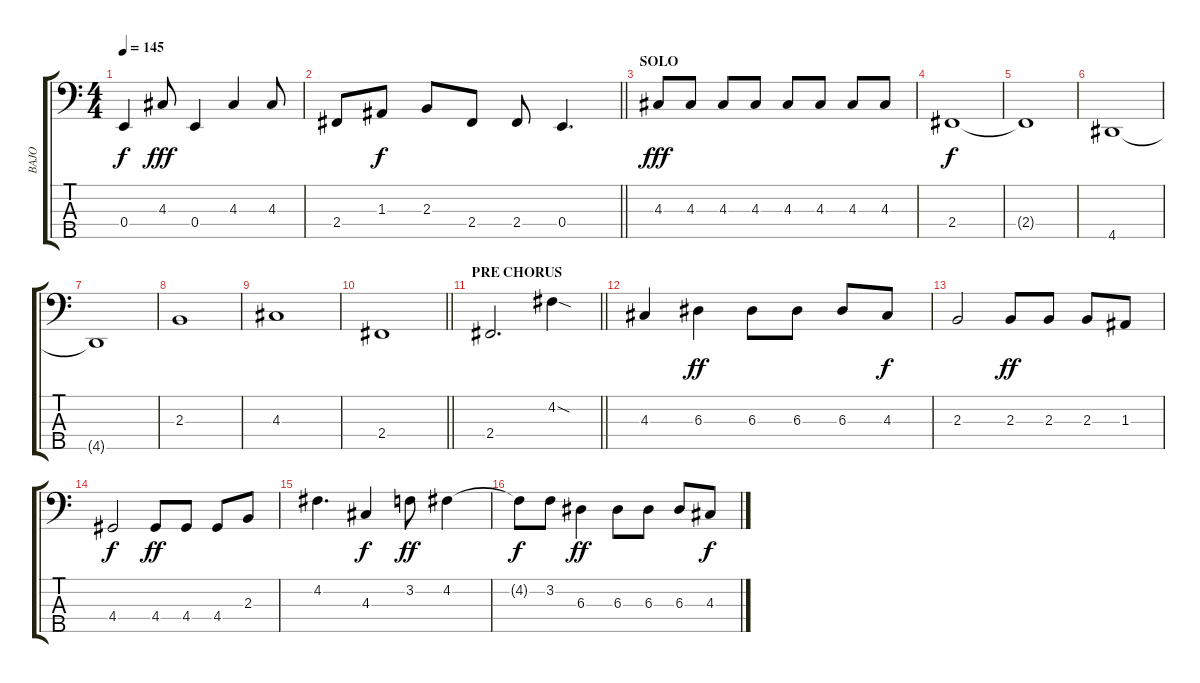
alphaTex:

\track ("BAJO" "BAJO") {instrument electricbassfinger}
\staff {score tabs}
\tuning (G2 D2 A1 E1 B0) {hide}
\ts (4 4)
\tempo 145
\clef f4
\ks c
0.4.4{dy f} 4.3.8{dy fff} 0.4.4 4.3.4 4.3.8 |
\barLineRight lightlight
2.4.8 1.3.8{dy f} 2.3.8 2.4.8 2.4.8 0.4.4{d} |
\section ("" "SOLO")
4.3.8{dy fff} 4.3.8 4.3.8 4.3.8 4.3.8 4.3.8 4.3.8 4.3.8 |
2.4.1{dy f} |
2.4{t}.1 |
4.5.1 |
4.5{t}.1 |
2.3.1 |
4.3.1 |
\barLineRight lightlight
2.4.1 |
\section ("" "PRE CHORUS")
\barLineRight lightlight
2.4.2{d} 4.2{sod}.4 |
4.3.4 6.3.4{dy ff} 6.3.8 6.3.8 6.3.8 4.3.8{dy f} |
2.3.2 2.3.8{dy ff} 2.3.8 2.3.8 1.3.8 |
4.4.2{dy f} 4.4.8{dy ff} 4.4.8 4.4.8 2.3.8 |
4.2.4{d} 4.3.4{dy f} 3.2.8{dy ff} 4.2.4 |
4.2{t}.8{dy f} 3.2.8 6.3.4{dy ff} 6.3.8 6.3.8 6.3.8 4.3.8{dy f}
